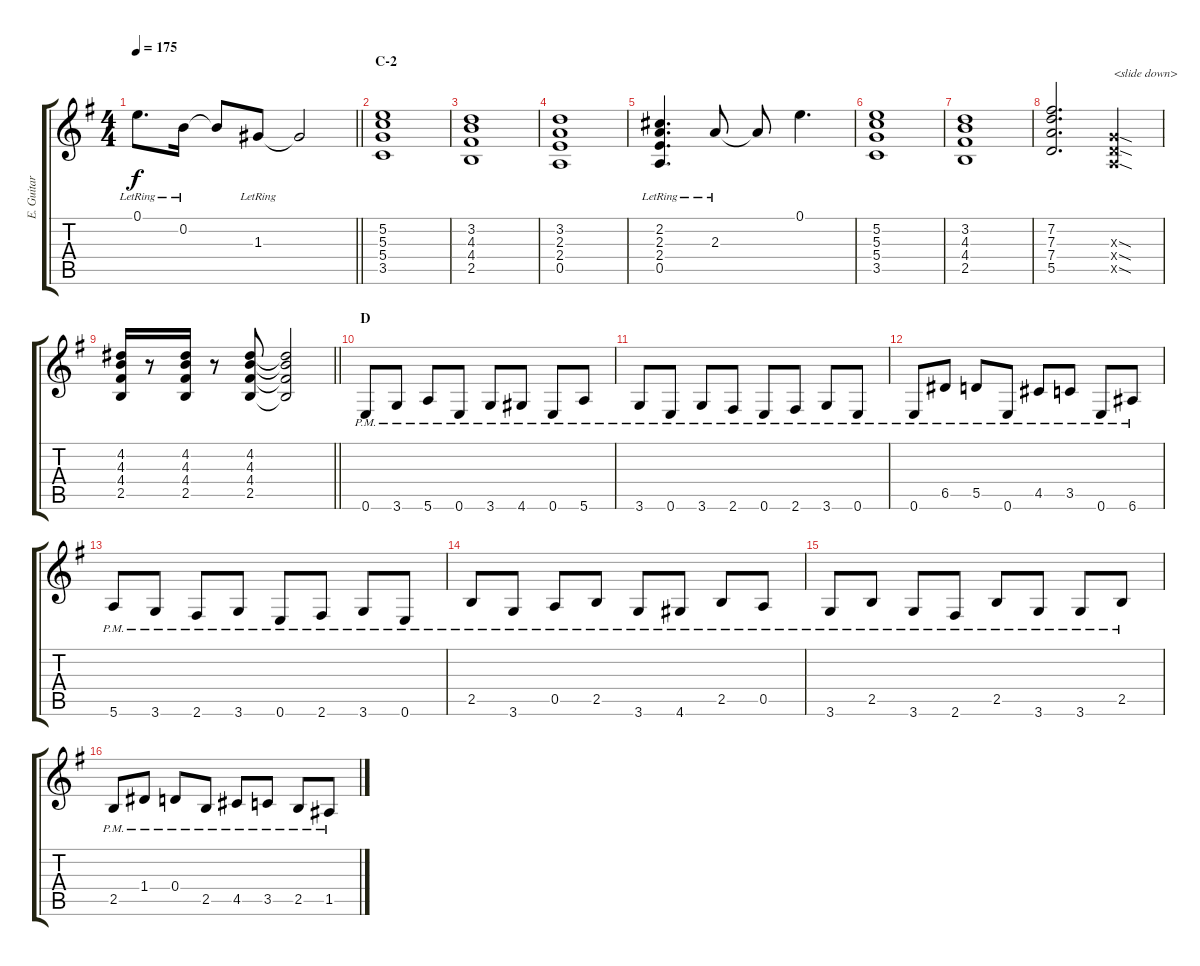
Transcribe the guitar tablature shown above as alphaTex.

\track ("E. Guitar I" "E. Guitar ") {instrument overdrivenguitar}
\staff {score tabs}
\tuning (E4 B3 G3 D3 A2 E2) {hide}
\ts (4 4)
\tempo 175
\clef g2
\barLineRight lightlight
\ks g
0.1{lr}.8{d dy f} 0.2{lr}.16 0.2{t}.8 1.3{lr}.8 1.3{t}.2 |
\section ("" "C-2")
(5.2 5.3 5.4 3.5).1 |
(3.2 4.3 4.4 2.5).1 |
(3.2 2.3 2.4 0.5).1 |
(2.2{lr} 2.3{lr} 2.4{lr} 0.5{lr}).4{d} 2.3{lr}.8 2.3{t}.8 0.1.4{d} |
(5.2 5.3 5.4 3.5).1 |
(3.2 4.3 4.4 2.5).1 |
(7.2 7.3 7.4 5.5).2{d} (0.3{sod x} 0.4{sod x} 0.5{sod x}).4{txt "<slide down>"} |
\barLineRight lightlight
(4.2 4.3 4.4 2.5).16 r.8 (4.2 4.3 4.4 2.5).16 r.8 (4.2 4.3 4.4 2.5).8 (4.2{t} 4.3{t} 4.4{t} 2.5{t}).2 |
\section ("" "D")
0.6{pm}.8 3.6{pm}.8 5.6{pm}.8 0.6{pm}.8 3.6{pm}.8 4.6{pm}.8 0.6{pm}.8 5.6{pm}.8 |
3.6{pm}.8 0.6{pm}.8 3.6{pm}.8 2.6{pm}.8 0.6{pm}.8 2.6{pm}.8 3.6{pm}.8 0.6{pm}.8 |
0.6{pm}.8 6.5{pm}.8 5.5{pm}.8 0.6{pm}.8 4.5{pm}.8 3.5{pm}.8 0.6{pm}.8 6.6{pm}.8 |
5.6{pm}.8 3.6{pm}.8 2.6{pm}.8 3.6{pm}.8 0.6{pm}.8 2.6{pm}.8 3.6{pm}.8 0.6{pm}.8 |
2.5{pm}.8 3.6{pm}.8 0.5{pm}.8 2.5{pm}.8 3.6{pm}.8 4.6{pm}.8 2.5{pm}.8 0.5{pm}.8 |
3.6{pm}.8 2.5{pm}.8 3.6{pm}.8 2.6{pm}.8 2.5{pm}.8 3.6{pm}.8 3.6{pm}.8 2.5{pm}.8 |
2.5{pm}.8 1.4{pm}.8 0.4{pm}.8 2.5{pm}.8 4.5{pm}.8 3.5{pm}.8 2.5{pm}.8 1.5{pm}.8
